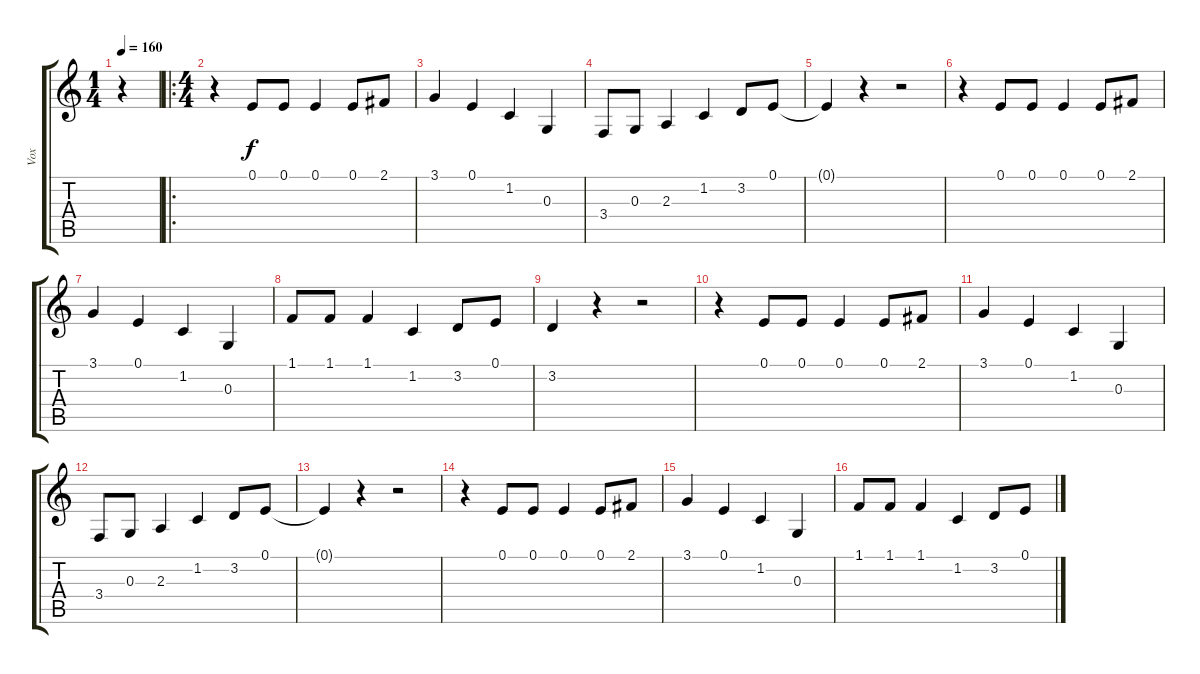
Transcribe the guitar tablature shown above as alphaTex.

\track ("Vox" "Vox") {instrument bassoon}
\staff {score tabs}
\tuning (E4 B3 G3 D3 A2 E2) {hide}
\ts (1 4)
\tempo 160
\clef g2
\ks c
r.4{dy f instrument bassoon} |
\ro
\ts (4 4)
r.4 0.1.8 0.1.8 0.1.4 0.1.8 2.1.8 |
3.1.4 0.1.4 1.2.4 0.3.4 |
3.4.8 0.3.8 2.3.4 1.2.4 3.2.8 0.1.8 |
0.1{t}.4 r.4 r.2 |
r.4 0.1.8 0.1.8 0.1.4 0.1.8 2.1.8 |
3.1.4 0.1.4 1.2.4 0.3.4 |
1.1.8 1.1.8 1.1.4 1.2.4 3.2.8 0.1.8 |
3.2.4 r.4 r.2 |
r.4 0.1.8 0.1.8 0.1.4 0.1.8 2.1.8 |
3.1.4 0.1.4 1.2.4 0.3.4 |
3.4.8 0.3.8 2.3.4 1.2.4 3.2.8 0.1.8 |
0.1{t}.4 r.4 r.2 |
r.4 0.1.8 0.1.8 0.1.4 0.1.8 2.1.8 |
3.1.4 0.1.4 1.2.4 0.3.4 |
1.1.8 1.1.8 1.1.4 1.2.4 3.2.8 0.1.8
